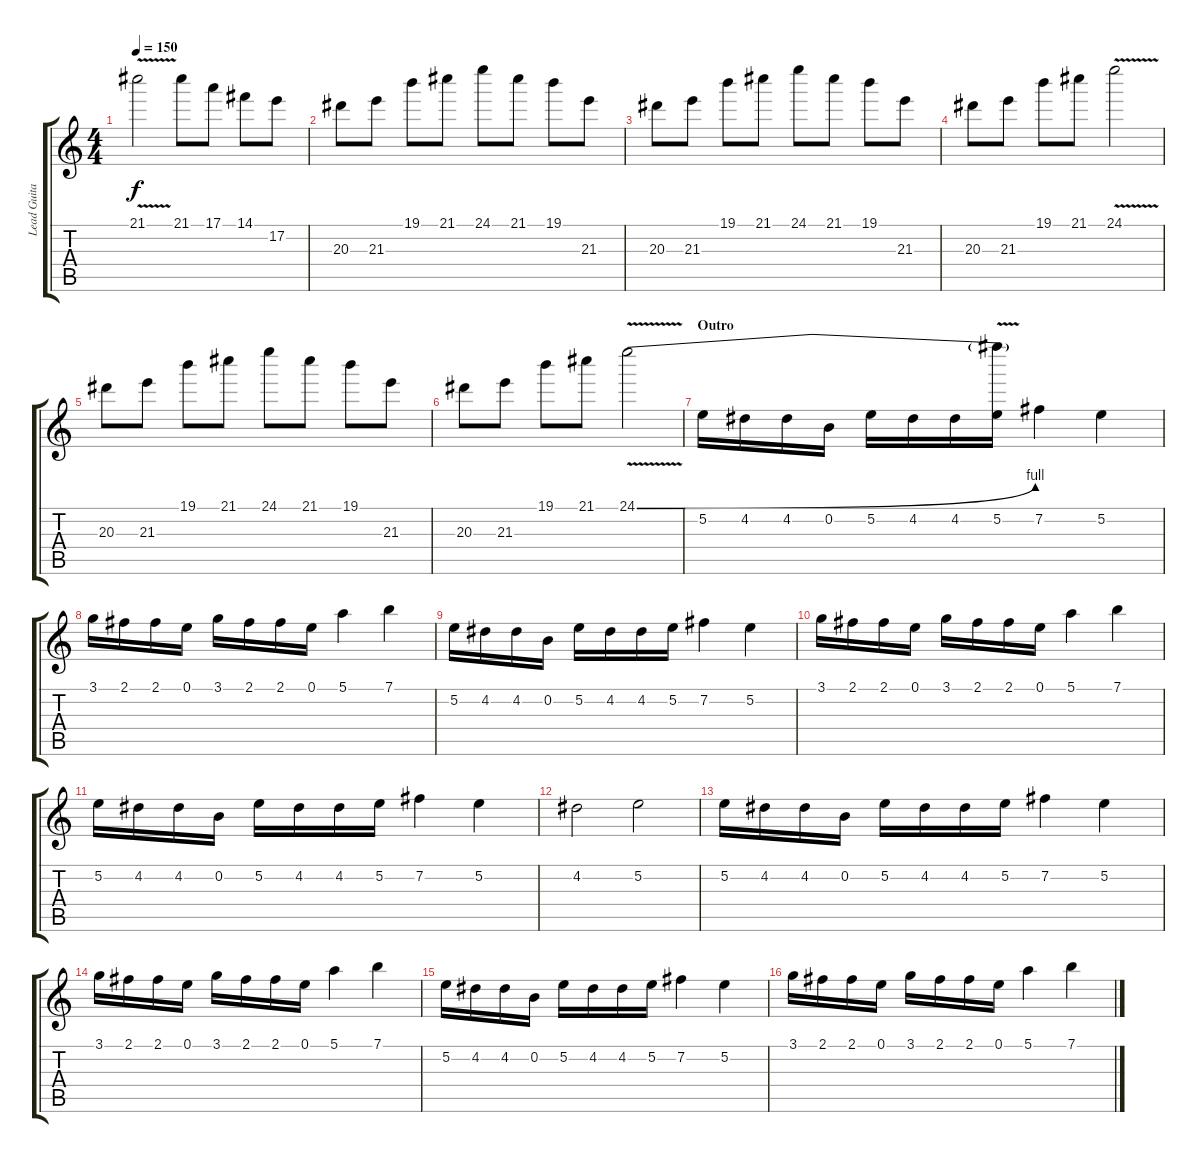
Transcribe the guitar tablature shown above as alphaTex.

\track ("Lead Guitar" "Lead Guita") {instrument distortionguitar}
\staff {score tabs}
\tuning (E4 B3 G3 D3 A2 E2) {hide}
\ts (4 4)
\tempo 150
\clef g2
\ks c
21.1{v}.2{dy f} 21.1.8 17.1.8 14.1.8 17.2.8 |
20.3.8 21.3.8 19.1.8 21.1.8 24.1.8 21.1.8 19.1.8 21.3.8 |
20.3.8 21.3.8 19.1.8 21.1.8 24.1.8 21.1.8 19.1.8 21.3.8 |
20.3.8 21.3.8 19.1.8 21.1.8 24.1{v}.2 |
20.3.8 21.3.8 19.1.8 21.1.8 24.1.8 21.1.8 19.1.8 21.3.8 |
20.3.8 21.3.8 19.1.8 21.1.8 24.1{be (bend 0 0 60 4) v}.2 |
\section ("" "Outro")
5.2.16 4.2.16 4.2.16 0.2.16 5.2.16 4.2.16 4.2.16 (24.1{t} 5.2).16 7.2.4 5.2.4 |
3.1.16 2.1.16 2.1.16 0.1.16 3.1.16 2.1.16 2.1.16 0.1.16 5.1.4 7.1.4 |
5.2.16 4.2.16 4.2.16 0.2.16 5.2.16 4.2.16 4.2.16 5.2.16 7.2.4 5.2.4 |
3.1.16 2.1.16 2.1.16 0.1.16 3.1.16 2.1.16 2.1.16 0.1.16 5.1.4 7.1.4 |
5.2.16 4.2.16 4.2.16 0.2.16 5.2.16 4.2.16 4.2.16 5.2.16 7.2.4 5.2.4 |
4.2.2 5.2.2 |
5.2.16{volume 0} 4.2.16 4.2.16 0.2.16 5.2.16 4.2.16 4.2.16 5.2.16 7.2.4 5.2.4 |
3.1.16 2.1.16 2.1.16 0.1.16 3.1.16 2.1.16 2.1.16 0.1.16 5.1.4 7.1.4 |
5.2.16 4.2.16 4.2.16 0.2.16 5.2.16 4.2.16 4.2.16 5.2.16 7.2.4 5.2.4 |
3.1.16 2.1.16 2.1.16 0.1.16 3.1.16 2.1.16 2.1.16 0.1.16 5.1.4 7.1.4
